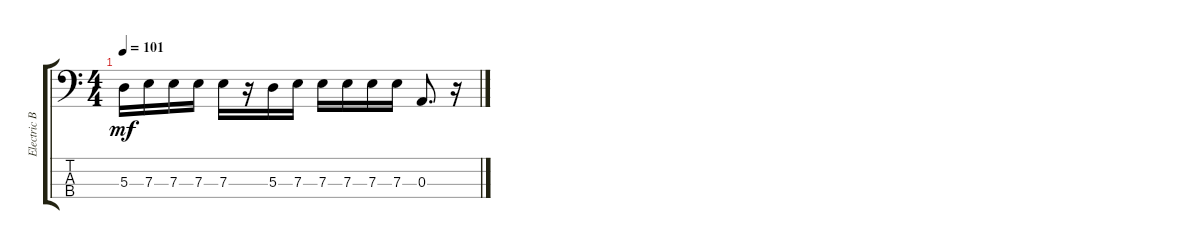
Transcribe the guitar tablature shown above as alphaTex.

\track ("Electric Bass" "Electric B") {instrument electricbassfinger}
\staff {score tabs}
\tuning (G2 D2 A1 E1) {hide}
\ts (4 4)
\tempo 101
\clef f4
\ks c
5.3.16{dy mf} 7.3.16 7.3.16 7.3.16 7.3.16 r.16 5.3.16 7.3.16 7.3.16 7.3.16 7.3.16 7.3.16 0.3.8{d} r.16
